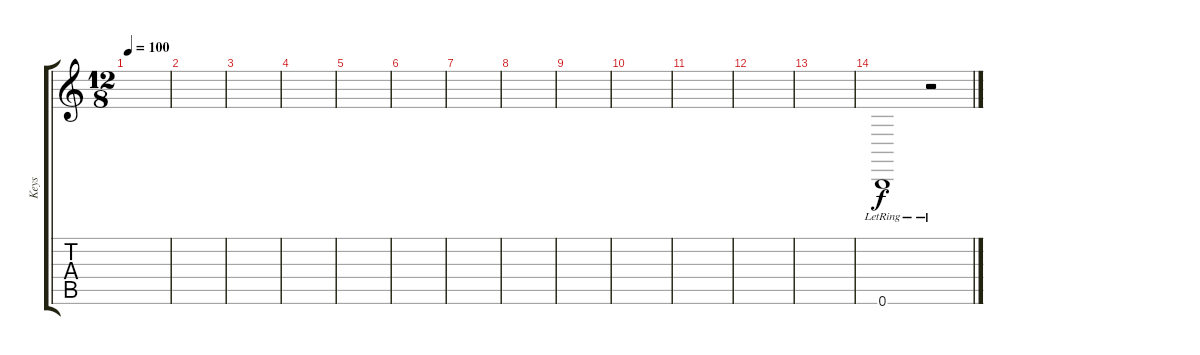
\track ("Keys" "Keys") {instrument acousticgrandpiano}
\staff {score tabs}
\tuning (Db4 Ab3 E3 B2 Gb2 B1) {hide}
\ts (12 8)
\tempo 100
\clef g2
\ks c
|
|
|
|
|
|
|
|
|
|
|
|
|
0.6{lr}.1 r.2
